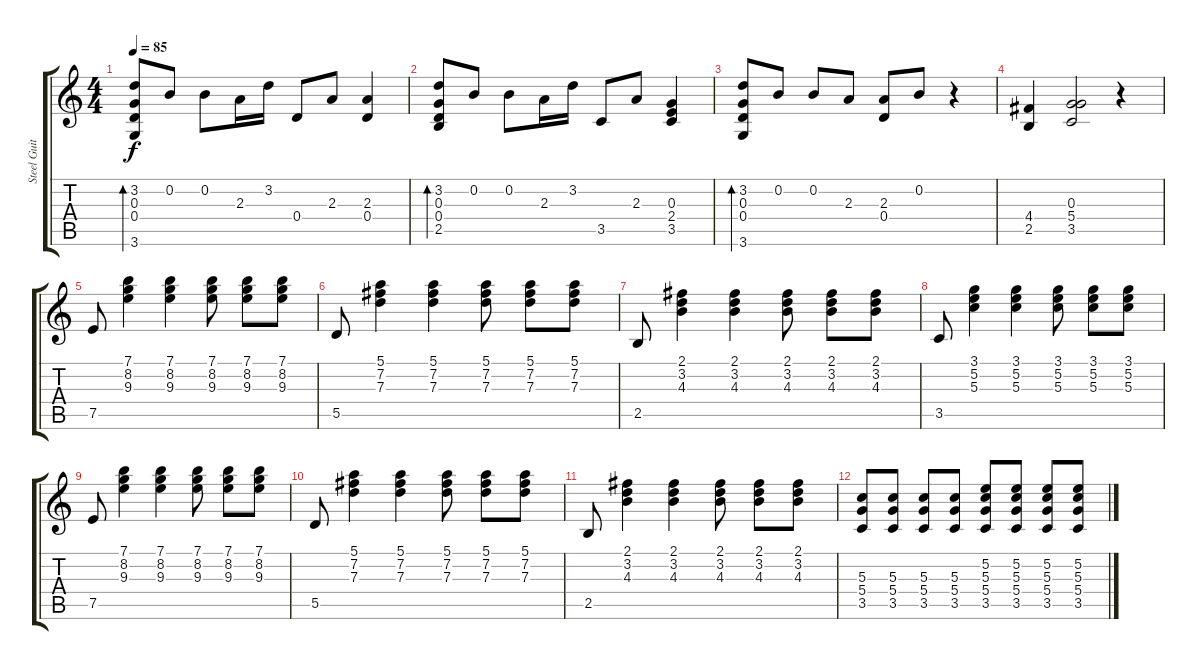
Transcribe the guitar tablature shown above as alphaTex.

\track ("Steel Guitar" "Steel Guit") {instrument acousticguitarsteel}
\staff {score tabs}
\tuning (E4 B3 G3 D3 A2 E2) {hide}
\ts (4 4)
\tempo 85
\clef g2
\ks c
(3.2 0.3 0.4 3.6).8{bd 60 dy f} 0.2.8 0.2.8 2.3.16 3.2.16 0.4.8 2.3.8 (2.3 0.4).4 |
(3.2 0.3 0.4 2.5).8{bd 60} 0.2.8 0.2.8 2.3.16 3.2.16 3.5.8 2.3.8 (0.3 2.4 3.5).4 |
(3.2 0.3 0.4 3.6).8{bd 60} 0.2.8 0.2.8 2.3.8 (2.3 0.4).8 0.2.8 r.4 |
(4.4 2.5).4 (0.3 5.4 3.5).2 r.4 |
7.5.8 (7.1 8.2 9.3).4 (7.1 8.2 9.3).4 (7.1 8.2 9.3).8 (7.1 8.2 9.3).8 (7.1 8.2 9.3).8 |
5.5.8 (5.1 7.2 7.3).4 (5.1 7.2 7.3).4 (5.1 7.2 7.3).8 (5.1 7.2 7.3).8 (5.1 7.2 7.3).8 |
2.5.8 (2.1 3.2 4.3).4 (2.1 3.2 4.3).4 (2.1 3.2 4.3).8 (2.1 3.2 4.3).8 (2.1 3.2 4.3).8 |
3.5.8 (3.1 5.2 5.3).4 (3.1 5.2 5.3).4 (3.1 5.2 5.3).8 (3.1 5.2 5.3).8 (3.1 5.2 5.3).8 |
7.5.8 (7.1 8.2 9.3).4 (7.1 8.2 9.3).4 (7.1 8.2 9.3).8 (7.1 8.2 9.3).8 (7.1 8.2 9.3).8 |
5.5.8 (5.1 7.2 7.3).4 (5.1 7.2 7.3).4 (5.1 7.2 7.3).8 (5.1 7.2 7.3).8 (5.1 7.2 7.3).8 |
2.5.8 (2.1 3.2 4.3).4 (2.1 3.2 4.3).4 (2.1 3.2 4.3).8 (2.1 3.2 4.3).8 (2.1 3.2 4.3).8 |
(5.3 5.4 3.5).8 (5.3 5.4 3.5).8 (5.3 5.4 3.5).8 (5.3 5.4 3.5).8 (5.2 5.3 5.4 3.5).8 (5.2 5.3 5.4 3.5).8 (5.2 5.3 5.4 3.5).8 (5.2 5.3 5.4 3.5).8
